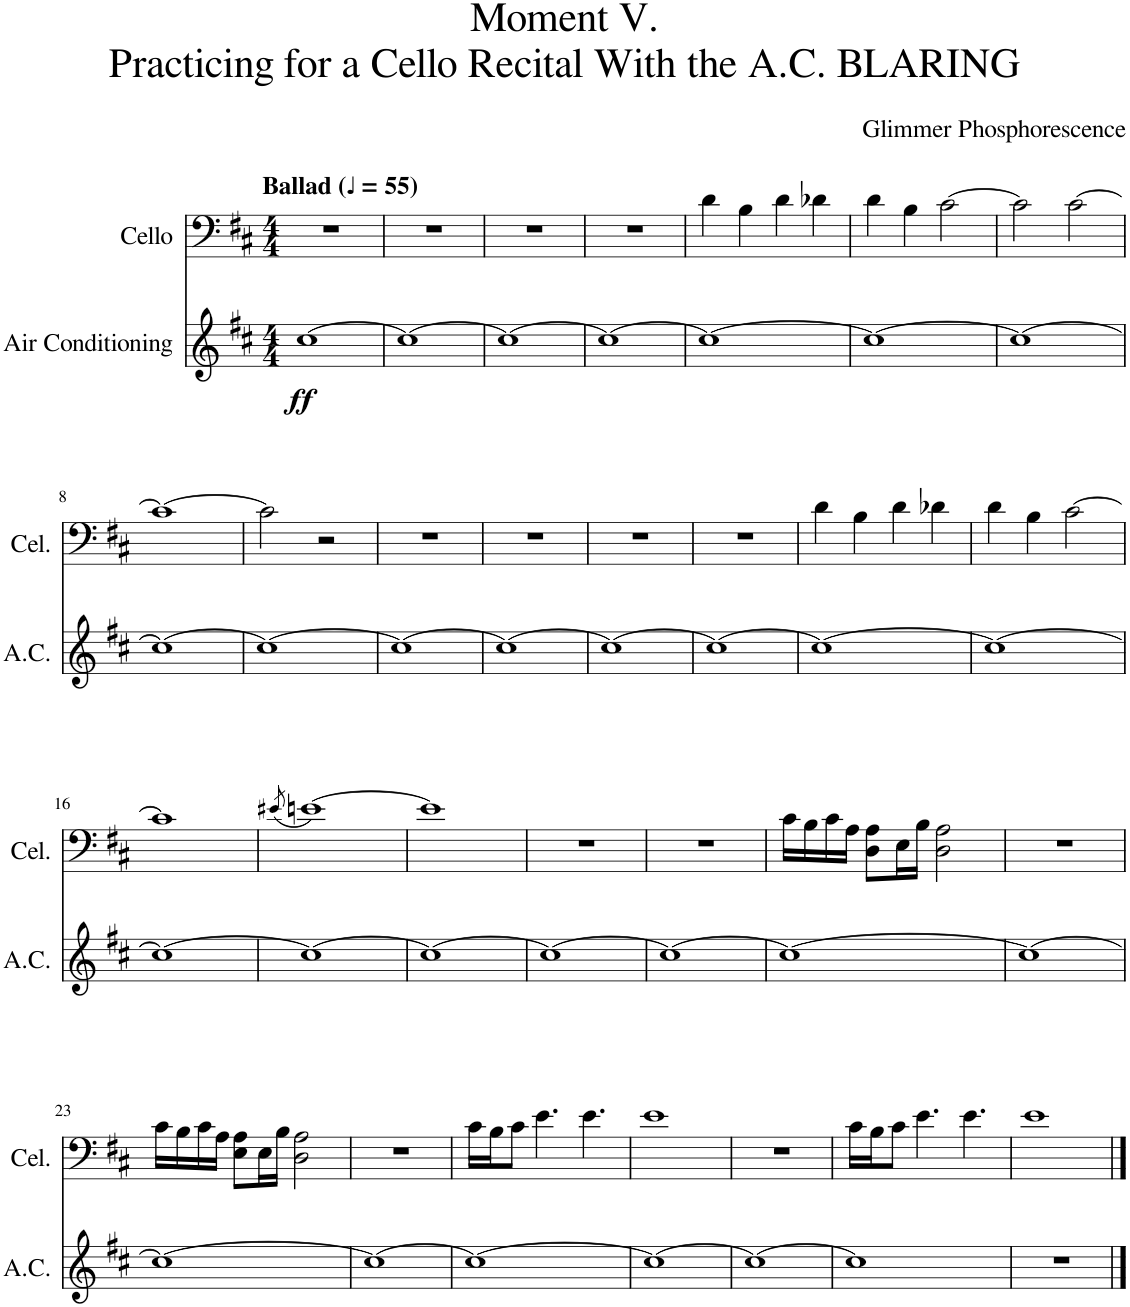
**kern	**dynam	**kern
*part2	*part2	*part1
*staff2	*staff2	*staff1
*I"Air Conditioning	*	*I"Cello
*I'A.C.	*	*I'Cel.
*clefG2	*	*clefF4
*k[f#c#]	*	*k[f#c#]
*M4/4	*	*M4/4
=1	=1	=1
!	!	!LO:TX:a:B:t=Ballad (♩ = 55)
!	!LO:DY:b	!
[1cc#	ff	1r
=2	=2	=2
1cc#_	.	1r
=3	=3	=3
1cc#_	.	1r
=4	=4	=4
1cc#_	.	1r
=5	=5	=5
1cc#_	.	4d\
.	.	4B\
.	.	4d\
.	.	4d-X\
=6	=6	=6
1cc#_	.	4d\
.	.	4B\
.	.	[2c#\
=7	=7	=7
1cc#_	.	2c#\]
.	.	[2c#\
!!LO:LB:g=z
=8	=8	=8
1cc#_	.	1c#_
=9	=9	=9
1cc#_	.	2c#\]
.	.	2r
=10	=10	=10
1cc#_	.	1r
=11	=11	=11
1cc#_	.	1r
=12	=12	=12
1cc#_	.	1r
=13	=13	=13
1cc#_	.	1r
=14	=14	=14
1cc#_	.	4d\
.	.	4B\
.	.	4d\
.	.	4d-X\
=15	=15	=15
1cc#_	.	4d\
.	.	4B\
.	.	[2c#\
!!LO:LB:g=z
=16	=16	=16
1cc#_	.	1c#]
=17	=17	=17
.	.	(8qe#X/
1cc#_	.	[1en)
=18	=18	=18
1cc#_	.	1e]
=19	=19	=19
1cc#_	.	1r
=20	=20	=20
1cc#_	.	1r
=21	=21	=21
1cc#_	.	16c#\LL
.	.	16B\
.	.	16c#\
.	.	16A\JJ
.	.	8D\ 8A\L
.	.	16E\L
.	.	16B\JJ
.	.	2D\ 2A\
=22	=22	=22
1cc#_	.	1r
!!LO:LB:g=z
=23	=23	=23
1cc#_	.	16c#\LL
.	.	16B\
.	.	16c#\
.	.	16A\JJ
.	.	8E\ 8A\L
.	.	16E\L
.	.	16B\JJ
.	.	2D\ 2A\
=24	=24	=24
1cc#_	.	1r
=25	=25	=25
1cc#_	.	16c#\LL
.	.	16B\J
.	.	8c#\J
.	.	4.e\
.	.	4.e\
=26	=26	=26
1cc#_	.	1e
=27	=27	=27
1cc#_	.	1r
=28	=28	=28
1cc#]	.	16c#\LL
.	.	16B\J
.	.	8c#\J
.	.	4.e\
.	.	4.e\
=29	=29	=29
1r	.	1e
==	==	==
*-	*-	*-
